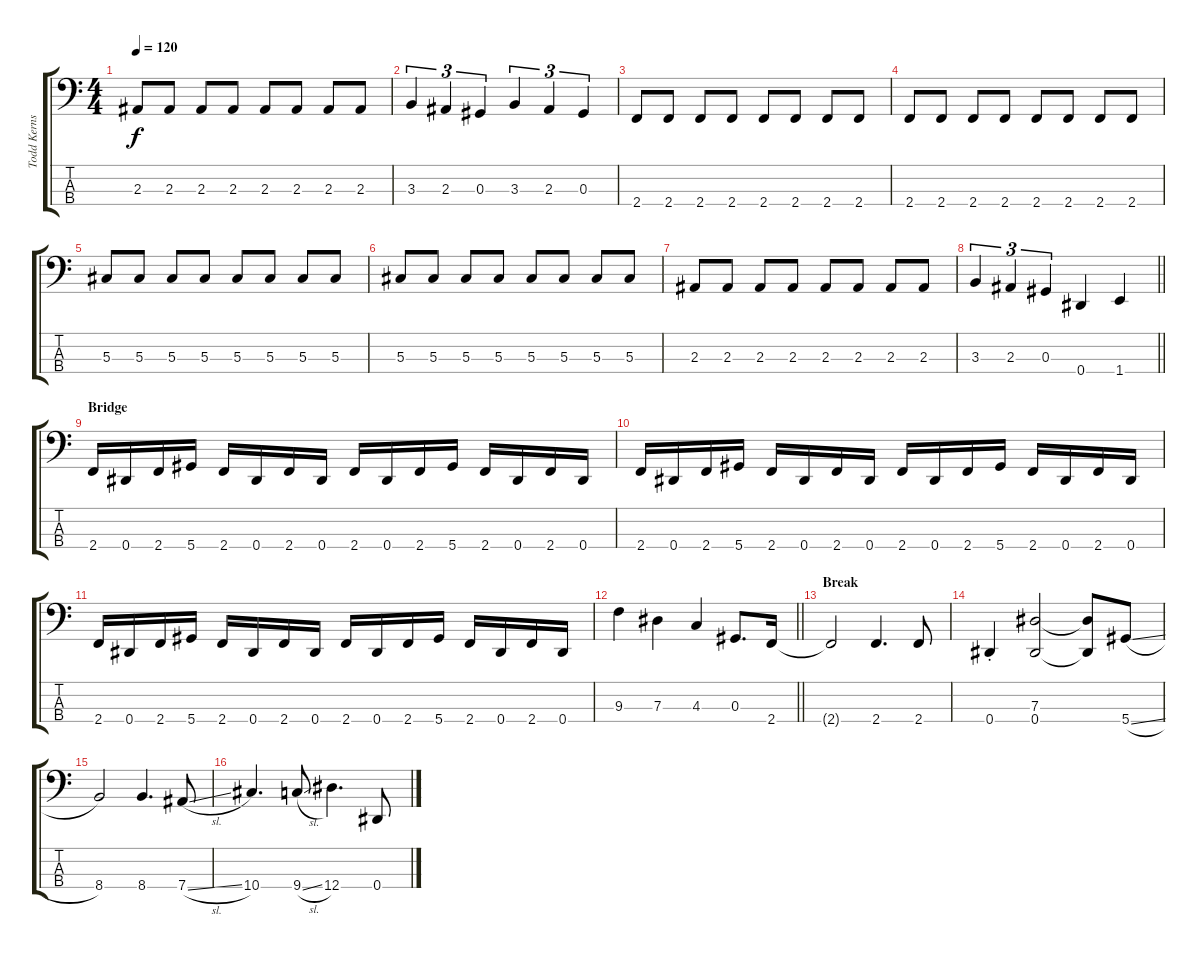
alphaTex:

\track ("Todd Kerns" "Todd Kerns") {instrument electricbasspick}
\staff {score tabs}
\tuning (Gb2 Db2 Ab1 Eb1) {hide}
\ts (4 4)
\tempo 120
\clef f4
\ks c
2.3.8{dy f} 2.3.8 2.3.8 2.3.8 2.3.8 2.3.8 2.3.8 2.3.8 |
3.3.4{tu (3 2)} 2.3.4{tu (3 2)} 0.3.4{tu (3 2)} 3.3.4{tu (3 2)} 2.3.4{tu (3 2)} 0.3.4{tu (3 2)} |
2.4.8 2.4.8 2.4.8 2.4.8 2.4.8 2.4.8 2.4.8 2.4.8 |
2.4.8 2.4.8 2.4.8 2.4.8 2.4.8 2.4.8 2.4.8 2.4.8 |
5.3.8 5.3.8 5.3.8 5.3.8 5.3.8 5.3.8 5.3.8 5.3.8 |
5.3.8 5.3.8 5.3.8 5.3.8 5.3.8 5.3.8 5.3.8 5.3.8 |
2.3.8 2.3.8 2.3.8 2.3.8 2.3.8 2.3.8 2.3.8 2.3.8 |
\barLineRight lightlight
3.3.4{tu (3 2)} 2.3.4{tu (3 2)} 0.3.4{tu (3 2)} 0.4.4 1.4.4 |
\section ("" "Bridge")
2.4.16 0.4.16 2.4.16 5.4.16 2.4.16 0.4.16 2.4.16 0.4.16 2.4.16 0.4.16 2.4.16 5.4.16 2.4.16 0.4.16 2.4.16 0.4.16 |
2.4.16 0.4.16 2.4.16 5.4.16 2.4.16 0.4.16 2.4.16 0.4.16 2.4.16 0.4.16 2.4.16 5.4.16 2.4.16 0.4.16 2.4.16 0.4.16 |
2.4.16 0.4.16 2.4.16 5.4.16 2.4.16 0.4.16 2.4.16 0.4.16 2.4.16 0.4.16 2.4.16 5.4.16 2.4.16 0.4.16 2.4.16 0.4.16 |
\barLineRight lightlight
9.3.4 7.3.4 4.3.4 0.3.8{d} 2.4.16 |
\section ("" "Break")
2.4{t}.2 2.4.4{d} 2.4.8 |
0.4{st}.4 (7.3 0.4).2 (7.3{t} 0.4{t}).8 5.4{sl}.8 |
8.4.2 8.4.4{d} 7.4{sl}.8 |
10.4.4{d} 9.4{sl}.8 12.4.4{d} 0.4.8
